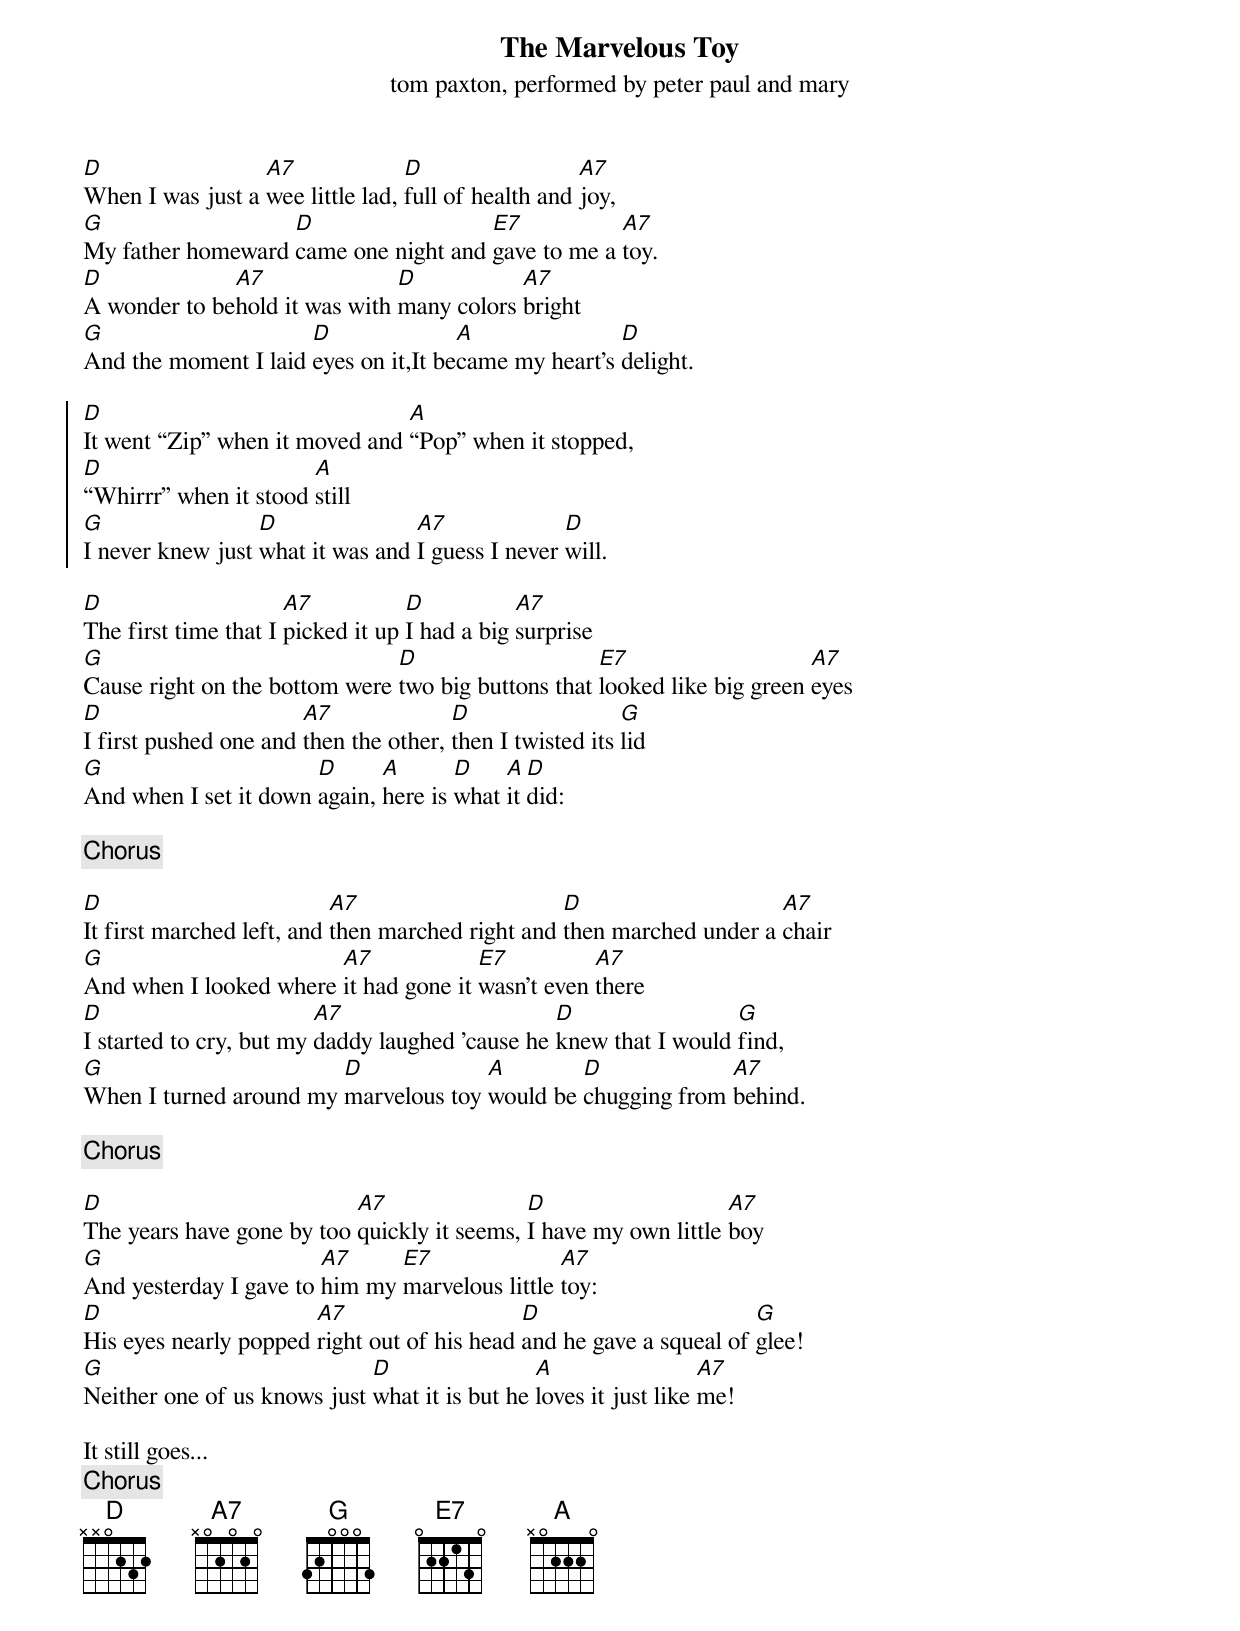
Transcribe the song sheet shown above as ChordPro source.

{title: The Marvelous Toy}
{subtitle: tom paxton, performed by peter paul and mary}

[D]When I was just a [A7]wee little lad, [D]full of health and [A7]joy,
[G]My father homeward [D]came one night and [E7]gave to me a [A7]toy.
[D]A wonder to be[A7]hold it was with [D]many colors [A7]bright
[G]And the moment I laid [D]eyes on it,It be[A]came my heart's [D]delight.

{soc}
[D]It went “Zip” when it moved and [A]“Pop” when it stopped,
[D]“Whirrr” when it stood [A]still
[G]I never knew just [D]what it was and [A7]I guess I never [D]will.
{eoc}

[D]The first time that I [A7]picked it up [D]I had a big [A7]surprise
[G]Cause right on the bottom were [D]two big buttons that [E7]looked like big green [A7]eyes
[D]I first pushed one and [A7]then the other, [D]then I twisted its [G]lid
[G]And when I set it down [D]again, [A]here is [D]what [A]it [D]did:

{c:Chorus}

[D]It first marched left, and [A7]then marched right and [D]then marched under a [A7]chair
[G]And when I looked where [A7]it had gone it [E7]wasn't even [A7]there
[D]I started to cry, but my [A7]daddy laughed 'cause he [D]knew that I would [G]find,
[G]When I turned around my [D]marvelous toy [A]would be [D]chugging from [A7]behind.

{c:Chorus}

[D]The years have gone by too [A7]quickly it seems, [D]I have my own little [A7]boy
[G]And yesterday I gave to [A7]him my [E7]marvelous little [A7]toy:
[D]His eyes nearly popped [A7]right out of his head [D]and he gave a squeal of [G]glee!
[G]Neither one of us knows just [D]what it is but he [A]loves it just like [A7]me!

It still goes...
{c:Chorus}
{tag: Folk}
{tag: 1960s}
